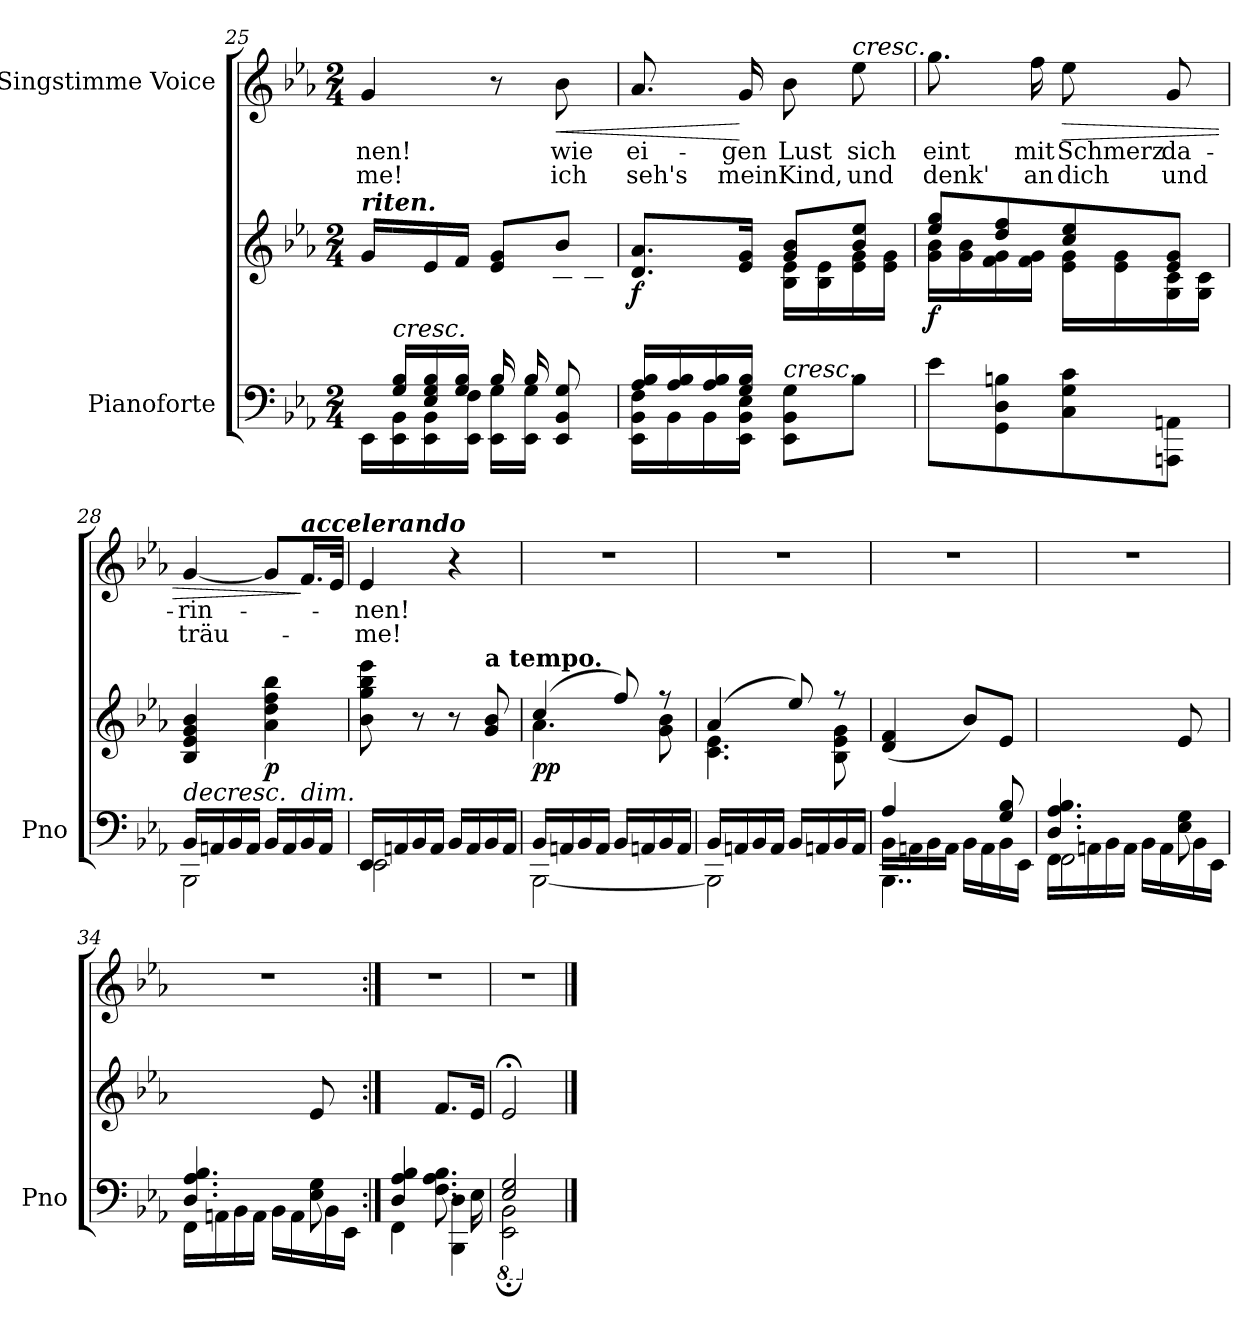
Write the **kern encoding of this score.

**kern	**kern	**dynam	**kern	**text	**text	**dynam
*part2	*part2	*part2	*part1	*part1	*part1	*part1
*staff3	*staff2	*staff2/3	*staff1	*staff1	*staff1	*staff1
*I"Pianoforte	*	*	*I"Singstimme  Voice	*	*	*
*I'Pno	*	*	*	*	*	*
*clefF4	*clefG2	*	*clefG2	*	*	*
*k[b-e-a-]	*k[b-e-a-]	*	*k[b-e-a-]	*	*	*
*M2/4	*M2/4	*	*M2/4	*	*	*
=25	=25	=25	=25	=25	=25	=25
*^	*^	*	*	*	*	*
!	!	!LO:TX:a:Bi:t=riten.	!	!	!	!	!	!
16ryy	16EE-\LL	16g/LL	4.ryy	.	4g/	-nen!	-me!	.
!	!	!LO:TX:b:i:t=cresc.	!	!	!	!	!	!
16G/ 16B-/LL	16EE-\ 16BB-\	16ryy	.	.	.	.	.	.
16E-/ 16G/ 16B-/	16EE-\ 16BB-\	16e-/	.	.	.	.	.	.
16G/ 16B-/JJ	16EE-\ 16F\JJ	16f/JJ	.	.	.	.	.	.
16B-/LL	16EE-\ 16G\LL	8e-/ 8g/L	.	.	8r	.	.	.
16B-/	16EE-\ 16G\JJ	.	.	.	.	.	.	.
!	!	!	!	!	!	!	!	!LO:HP:b
8ryy	8EE-/ 8BB-/ 8G/	8b-/J	16B-\ 16e-\	.	8b-\	wie	ich	<
.	.	.	16B-\ 16e-\JJ	.	.	.	.	.
=26	=26	=26	=26	=26	=26	=26	=26	=26
!	!	!	!	!LO:DY:b	!	!	!	!
16A-/ 16B-/LL	16EE-\ 16BB-\ 16F\LL	8.d/ 8.a-/L	4ryy	f	8.a-/	ei-	seh's	.
16A-/ 16B-/	16BB-\	.	.	.	.	.	.	.
16A-/ 16B-/	16BB-\	.	.	.	.	.	.	.
16G/ 16B-/JJ	16EE-\ 16BB-\ 16E-\JJ	16e-/ 16g/Jk	.	.	16g/	-gen	mein	[
!LO:TX:a:i:t=cresc.	!	!	!	!	!	!	!	!
4ryy	8EE-\ 8BB-\ 8G\L	8g/ 8b-/L	16B-\ 16e-\LL	.	8b-\	Lust	Kind,	.
.	.	.	16B-\ 16e-\	.	.	.	.	.
!	!	!	!	!	!LO:TX:a:i:t=cresc.	!	!	!
.	8B-\J	8b-/ 8ee-/J	16e-\ 16g\	.	8ee-\	sich	und	.
.	.	.	16e-\ 16g\JJ	.	.	.	.	.
*v	*v	*	*	*	*	*	*	*
=27	=27	=27	=27	=27	=27	=27	=27
!	!	!	!LO:DY:b	!	!	!	!
8e-\L	8ee-/ 8gg/L	16g\ 16b-\LL	f	8.gg\	eint	denk'	.
.	.	16g\ 16b-\	.	.	.	.	.
8GG\ 8D\ 8Bn\	8dd/ 8ff/	16f\ 16g\	.	.	.	.	.
.	.	16f\ 16g\JJ	.	16ff\	mit	an	.
!	!	!	!	!	!	!	!LO:HP:b
8C\ 8G\ 8c\	8cc/ 8ee-/	16e-\ 16g\LL	.	8ee-\	Schmerz	dich	>
.	.	16e-\ 16g\	.	.	.	.	.
8AAAn\ 8AAn\J	8e-/ 8g/J	16G\ 16c\	.	8g/	da-	und	.
.	.	16G\ 16c\JJ	.	.	.	.	.
=28	=28	=28	=28	=28	=28	=28	=28
*^	*	*	*	*	*	*	*
!	!	!	!	!LO:HP:b	!	!	!	!
*	*	*v	*v	*	*	*	*	*
16BB-/LL	2BBB-\	4B-/ 4e-/ 4g/ 4b-/	>	[4g/	-rin-	träu-	.
16AAn/	.	.	.	.	.	.	.
16BB-/	.	.	.	.	.	.	.
16AA/JJ	.	.	.	.	.	.	.
!	!	!	!LO:DY:b	!	!	!	!
16BB-/LL	.	4a-\ 4dd\ 4ff\ 4bb-\	p	8g/L]	.	.	.
16AA/	.	.	.	.	.	.	.
!	!	!	!	!LO:TX:a:Bi:t=accelerando	!	!	!
!LO:TX:a:i:t=dim.	!	!	!	!	!	!	!
16BB-/	.	.	.	16.f/L	.	.	]
16AA/JJ	.	.	.	.	.	.	.
.	.	.	.	32e-/JJk	.	.	.
=29	=29	=29	=29	=29	=29	=29	=29
16EE-/LL	2EE-\	8b-\ 8gg\ 8bb-\ 8eee-\	.	4e-/	-nen!	-me!	.
16AAn/	.	.	.	.	.	.	.
16BB-/	.	8r	.	.	.	.	.
16AA/JJ	.	.	.	.	.	.	.
16BB-/LL	.	8r	.	4r	.	.	.
16AA/	.	.	.	.	.	.	.
!	!	!LO:TX:a:B:t=a tempo.	!	!	!	!	!
16BB-/	.	8g/ 8b-/	.	.	.	.	.
16AA/JJ	.	.	.	.	.	.	.
=30	=30	=30	=30	=30	=30	=30	=30
*	*	*^	*	*	*	*	*
!	!	!	!	!LO:DY:b	!	!	!	!
16BB-/LL	[2BBB-\	(4cc/	4.a-\	pp	2r	.	.	.
16AAn/	.	.	.	.	.	.	.	.
16BB-/	.	.	.	.	.	.	.	.
16AA/JJ	.	.	.	.	.	.	.	.
16BB-/LL	.	8ff/)	.	.	.	.	.	.
16AAn/	.	.	.	.	.	.	.	.
16BB-/	.	8r	8g\ 8b-\	.	.	.	.	.
16AA/JJ	.	.	.	.	.	.	.	.
=31	=31	=31	=31	=31	=31	=31	=31	=31
16BB-/LL	2BBB-\]	(4a-/	4.c\ 4.e-\	.	2r	.	.	.
16AAn/	.	.	.	.	.	.	.	.
16BB-/	.	.	.	.	.	.	.	.
16AA/JJ	.	.	.	.	.	.	.	.
16BB-/LL	.	8ee-/)	.	.	.	.	.	.
16AAn/	.	.	.	.	.	.	.	.
16BB-/	.	8r	8B-\ 8e-\ 8g\	.	.	.	.	.
16AA/JJ	.	.	.	.	.	.	.	.
*	*	*v	*v	*	*	*	*	*
=32	=32	=32	=32	=32	=32	=32	=32
*	*^	*	*	*	*	*	*
16BB-\LL	4..BBB-\	4A-/	(>4d/ 4f/	.	2r	.	.	.
16AAn\	.	.	.	.	.	.	.	.
16BB-\	.	.	.	.	.	.	.	.
16AA\JJ	.	.	.	.	.	.	.	.
16BB-\LL	.	8ryy	8b-/L)	.	.	.	.	.
16AA\	.	.	.	.	.	.	.	.
16BB-\	.	8G/ 8B-/	8e-/J	.	.	.	.	.
16EE-\JJ	16ryy	.	.	.	.	.	.	.
=33	=33	=33	=33	=33	=33	=33	=33	=33
*	*	*^	*	*	*	*	*	*
4.D/ 4.A-/ 4.B-/	4.ryy	16FF\LL	2FF\	4.ryy	.	2r	.	.	.
.	.	16AAn\	.	.	.	.	.	.	.
.	.	16BB-\	.	.	.	.	.	.	.
.	.	16AA\JJ	.	.	.	.	.	.	.
.	.	16BB-\LL	.	.	]	.	.	.	.
.	.	16AA\	.	.	.	.	.	.	.
8ryy	8E-\ 8G\	16BB-\	.	8e-/	.	.	.	.	.
.	.	16EE-\JJ	.	.	.	.	.	.	.
*	*	*v	*v	*	*	*	*	*	*
=34	=34	=34	=34	=34	=34	=34	=34	=34
4.D/ 4.A-/ 4.B-/	4.ryy	16FF\LL	4.ryy	.	2r	.	.	.
.	.	16AAn\	.	.	.	.	.	.
.	.	16BB-\	.	.	.	.	.	.
.	.	16AA\JJ	.	.	.	.	.	.
.	.	16BB-\LL	.	.	.	.	.	.
.	.	16AA\	.	.	.	.	.	.
8ryy	8E-\ 8G\	16BB-\	8e-/	.	.	.	.	.
.	.	16EE-\JJ	.	.	.	.	.	.
=35:|!	=35:|!	=35:|!	=35:|!	=35:|!	=35:|!	=35:|!	=35:|!	=35:|!
4D/ 4A-/ 4B-/	4ryy	4FF\	4ryy	.	2r	.	.	.
4ryy	8.F\ 8.A-\ 8.B-\	4BBB-\ 4D\	8.f/L	.	.	.	.	.
.	16E-\	.	16e-/Jk	.	.	.	.	.
*v	*v	*v	*	*	*	*	*	*
=36	=36	=36	=36	=36	=36	=36
*8ba	*	*	*	*	*	*
*^	*	*	*	*	*	*
2EE-/ 2GG/	2EEE-\; 2BBB-\;	2e-;</	.	2r	.	.	.
*X8ba	*	*	*	*	*	*	*
*v	*v	*	*	*	*	*	*
==	==	==	==	==	==	==
*-	*-	*-	*-	*-	*-	*-
